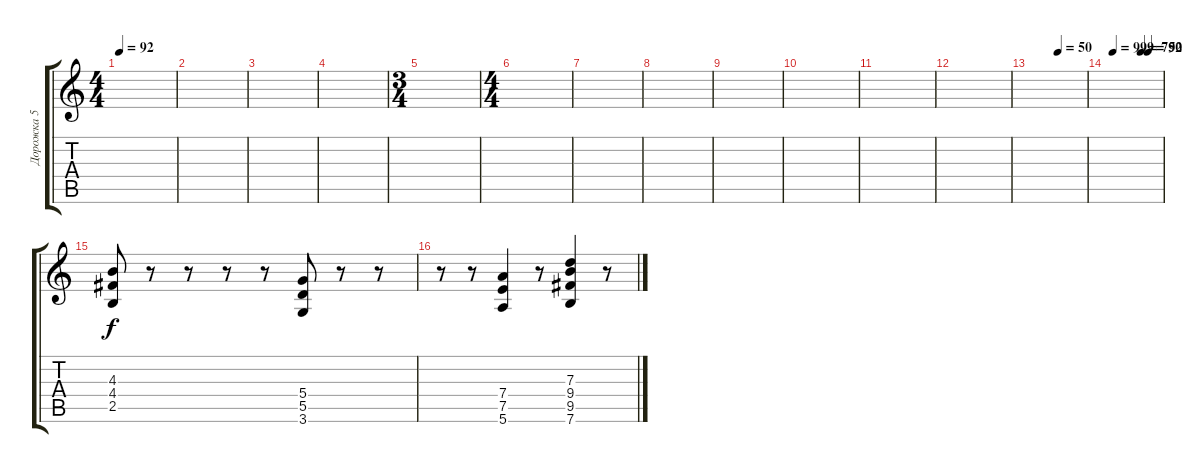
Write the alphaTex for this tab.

\track ("Дорожка 5" "Дорожка 5") {instrument distortionguitar}
\staff {score tabs}
\tuning (E4 B3 G3 D3 A2 E2) {hide}
\ts (4 4)
\tempo 92
\clef g2
\ks c
|
|
|
|
\ts (3 4)
|
\ts (4 4)
|
|
|
|
|
|
|
\tempo (50 0.5)
|
\tempo (999 0.125)
\tempo (750 0.625)
\tempo (92 0.75)
|
(4.3 4.4 2.5).8 r.8 r.8 r.8 r.8 (5.4 5.5 3.6).8 r.8 r.8 |
r.8 r.8 (7.4 7.5 5.6).4 r.8 (7.3 9.4 9.5 7.6).4 r.8
